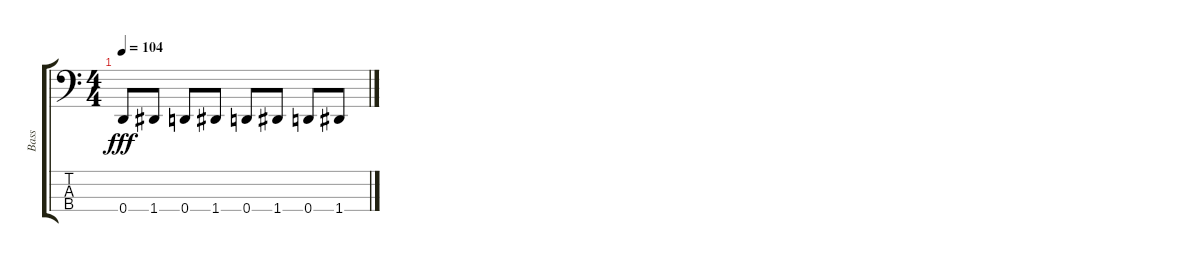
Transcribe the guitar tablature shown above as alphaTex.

\track ("Bass" "Bass") {instrument electricbassfinger}
\staff {score tabs}
\tuning (G2 D2 A1 D1) {hide}
\ts (4 4)
\tempo 104
\clef f4
\ks c
0.4.8{dy fff} 1.4.8 0.4.8 1.4.8 0.4.8 1.4.8 0.4.8 1.4.8
